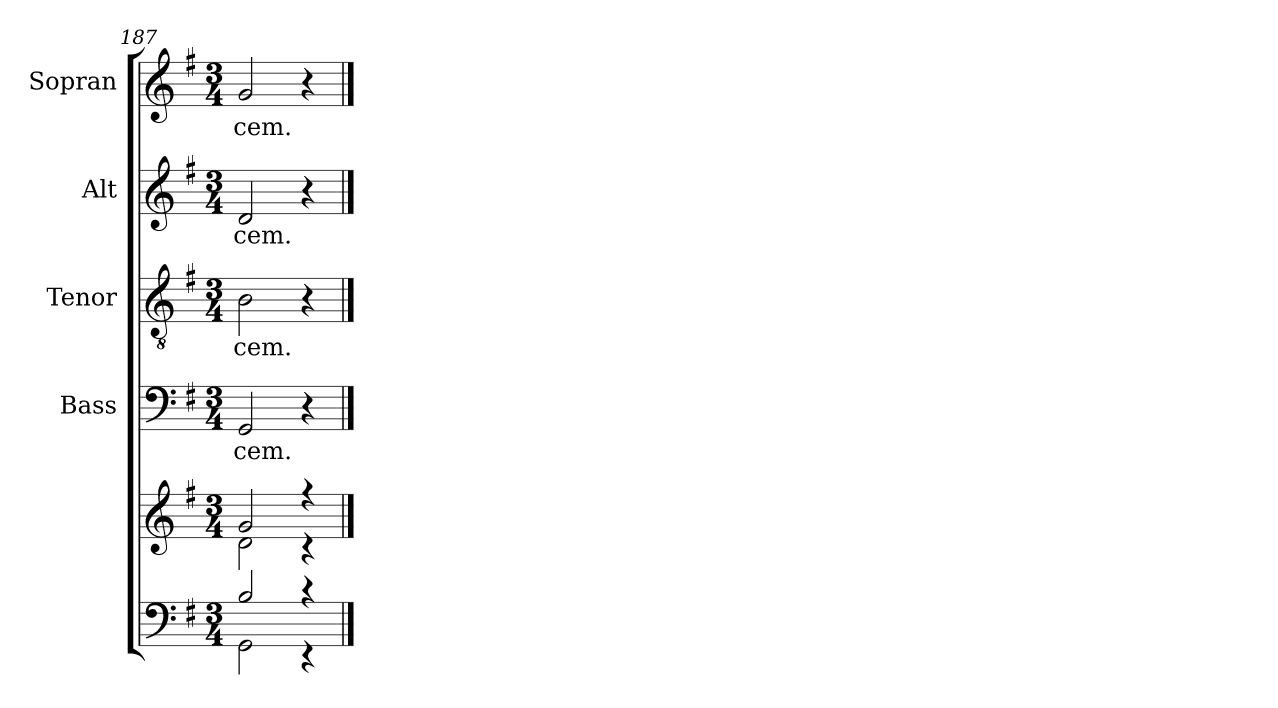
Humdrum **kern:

**kern	**kern	**kern	**text	**kern	**text	**kern	**text	**kern	**text
*part5	*part5	*part4	*part4	*part3	*part3	*part2	*part2	*part1	*part1
*staff6	*staff5	*staff4	*staff4	*staff3	*staff3	*staff2	*staff2	*staff1	*staff1
*	*	*I"Bass	*	*I"Tenor	*	*I"Alt	*	*I"Sopran	*
*	*	*I'B.	*	*I'T.	*	*I'A.	*	*I'S.	*
*clefF4	*clefG2	*clefF4	*	*clefGv2	*	*clefG2	*	*clefG2	*
*k[f#]	*k[f#]	*k[f#]	*	*k[f#]	*	*k[f#]	*	*k[f#]	*
*G:	*G:	*G:	*	*G:	*	*G:	*	*G:	*
*M3/4	*M3/4	*M3/4	*	*M3/4	*	*M3/4	*	*M3/4	*
=187	=187	=187	=187	=187	=187	=187	=187	=187	=187
*^	*^	*	*	*	*	*	*	*	*
!	!	!	!	!	!LO:LY:b	!	!LO:LY:b	!	!LO:LY:b	!	!LO:LY:b
2B/	2GG\	2g/	2d\	2GG/	-cem.	2B\	-cem.	2d/	-cem.	2g/	-cem.
4r	4r	4r	4r	4r	.	4r	.	4r	.	4r	.
*v	*v	*	*	*	*	*	*	*	*	*	*
*	*v	*v	*	*	*	*	*	*	*	*
==	==	==	==	==	==	==	==	==	==
*-	*-	*-	*-	*-	*-	*-	*-	*-	*-
